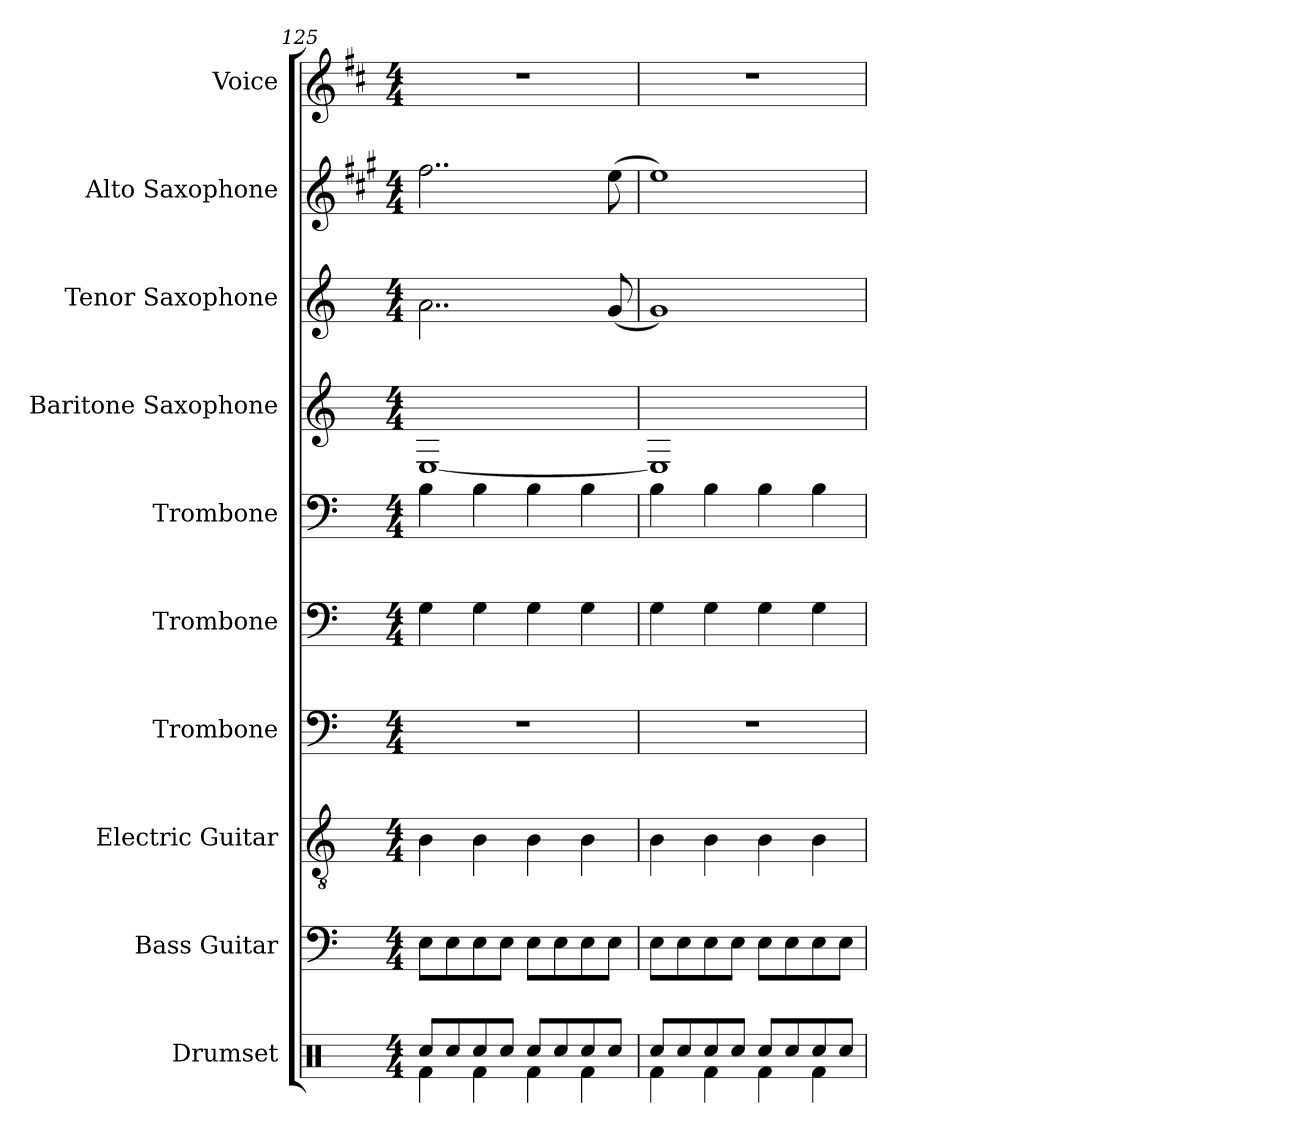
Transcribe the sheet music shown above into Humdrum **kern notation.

**kern	**kern	**kern	**kern	**kern	**kern	**kern	**kern	**kern	**kern
*part10	*part9	*part8	*part7	*part6	*part5	*part4	*part3	*part2	*part1
*staff10	*staff9	*staff8	*staff7	*staff6	*staff5	*staff4	*staff3	*staff2	*staff1
*I"Drumset	*I"Bass Guitar	*I"Electric Guitar	*I"Trombone	*I"Trombone	*I"Trombone	*I"Baritone Saxophone	*I"Tenor Saxophone	*I"Alto Saxophone	*I"Voice
*I'Drs.	*I'B. Guit.	*I'El. Guit.	*I'Tbn.	*I'Tbn.	*I'Tbn.	*I'Bar. Sax.	*I'T. Sax.	*I'A. Sax.	*I'Vo.
!!LO:PB:g=z
*clefX	*clefF4	*clefGv2	*clefF4	*clefF4	*clefF4	*clefG2	*clefG2	*clefG2	*clefG2
*	*ITrd7c12	*	*	*	*	*ITrd12c21	*ITrd8c14	*ITrd5c9	*ITrd1c2
*k[]	*k[]	*k[]	*k[]	*k[]	*k[]	*k[]	*k[]	*k[]	*k[]
*M4/4	*M4/4	*M4/4	*M4/4	*M4/4	*M4/4	*M4/4	*M4/4	*M4/4	*M4/4
=125	=125	=125	=125	=125	=125	=125	=125	=125	=125
*^	*	*	*	*	*	*	*	*	*
8Rcc/L	4Rf\	8EE\L	4B\	1r	4G\	4B\	[1EE	2..A\	2..a\	1r
8Rcc/	.	8EE\	.	.	.	.	.	.	.	.
8Rcc/	4Rf\	8EE\	4B\	.	4G\	4B\	.	.	.	.
8Rcc/J	.	8EE\J	.	.	.	.	.	.	.	.
8Rcc/L	4Rf\	8EE\L	4B\	.	4G\	4B\	.	.	.	.
8Rcc/	.	8EE\	.	.	.	.	.	.	.	.
8Rcc/	4Rf\	8EE\	4B\	.	4G\	4B\	.	.	.	.
8Rcc/J	.	8EE\J	.	.	.	.	.	(8G/	(8g\	.
=126	=126	=126	=126	=126	=126	=126	=126	=126	=126	=126
8Rcc/L	4Rf\	8EE\L	4B\	1r	4G\	4B\	1EE]	1G)	1g)	1r
8Rcc/	.	8EE\	.	.	.	.	.	.	.	.
8Rcc/	4Rf\	8EE\	4B\	.	4G\	4B\	.	.	.	.
8Rcc/J	.	8EE\J	.	.	.	.	.	.	.	.
8Rcc/L	4Rf\	8EE\L	4B\	.	4G\	4B\	.	.	.	.
8Rcc/	.	8EE\	.	.	.	.	.	.	.	.
8Rcc/	4Rf\	8EE\	4B\	.	4G\	4B\	.	.	.	.
8Rcc/J	.	8EE\J	.	.	.	.	.	.	.	.
*v	*v	*	*	*	*	*	*	*	*	*
=	=	=	=	=	=	=	=	=	=
*-	*-	*-	*-	*-	*-	*-	*-	*-	*-
